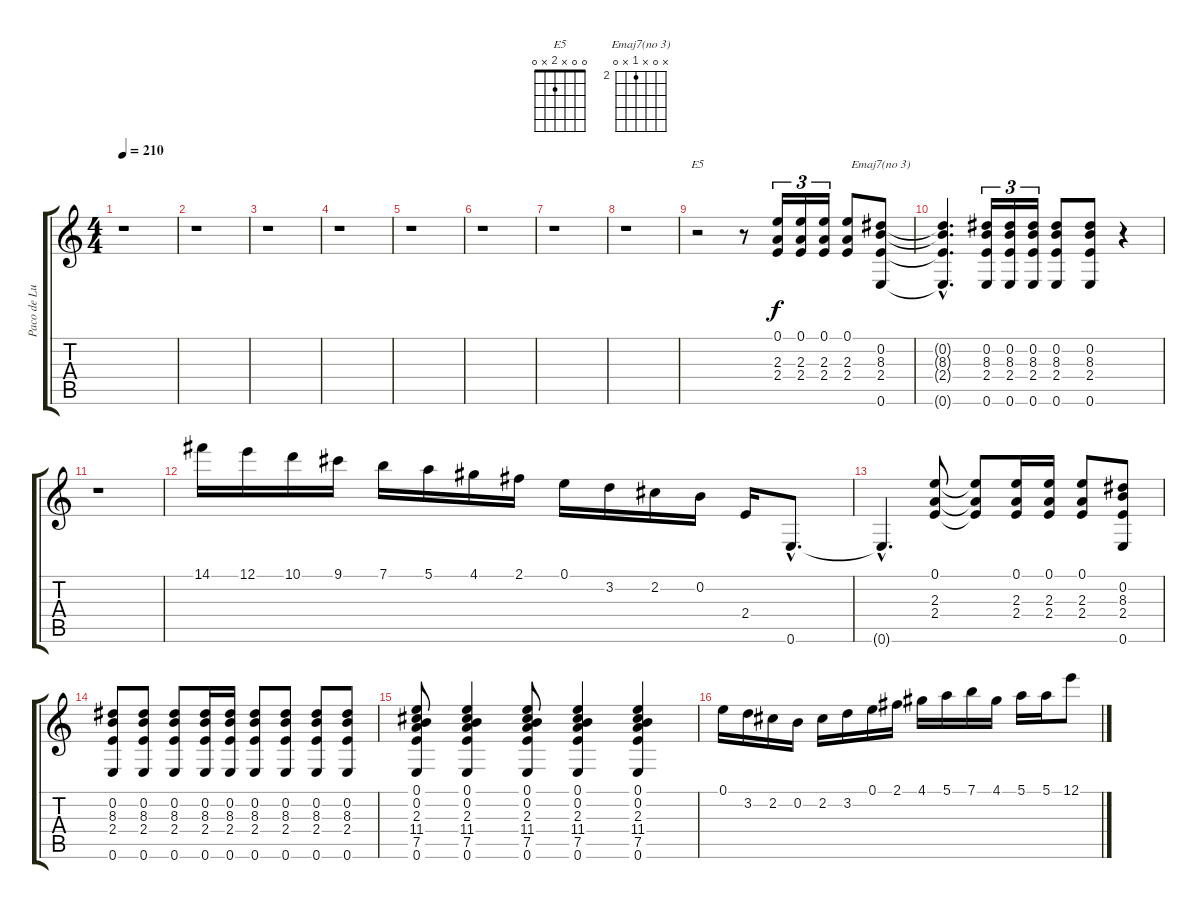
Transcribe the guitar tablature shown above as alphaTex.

\track ("Paco de Lucia" "Paco de Lu") {instrument acousticguitarnylon}
\staff {score tabs}
\tuning (E4 B3 G3 D3 A2 E2) {hide}
\chord ("E5" 0 0 x 2 x 0)
\chord ("Emaj7(no 3)" x 0 x 2 x 0) {firstfret 2}
\ts (4 4)
\tempo 210
\clef g2
\ks c
r.1{dy f instrument acousticguitarnylon} |
r.1 |
r.1 |
r.1 |
r.1 |
r.1 |
r.1 |
r.1 |
r.2{ch "E5"} r.8 (0.1 2.3 2.4).16{tu (3 2)} (0.1 2.3 2.4).16{tu (3 2)} (0.1 2.3 2.4).16{tu (3 2)} (0.1 2.3 2.4).8 (0.2 8.3 2.4 0.6).8{ch "Emaj7(no 3)"} |
(0.2{hac t} 8.3{hac t} 2.4{hac t} 0.6{hac t}).4{d} (0.2 8.3 2.4 0.6).16{tu (3 2)} (0.2 8.3 2.4 0.6).16{tu (3 2)} (0.2 8.3 2.4 0.6).16{tu (3 2)} (0.2 8.3 2.4 0.6).8 (0.2 8.3 2.4 0.6).8 r.4 |
r.1 |
14.1.16 12.1.16 10.1.16 9.1.16 7.1.16 5.1.16 4.1.16 2.1.16 0.1.16 3.2.16 2.2.16 0.2.16 2.4.16 0.6{hac}.8{d} |
0.6{hac t}.4{d} (0.1 2.3 2.4).8 (0.1{t} 2.3{t} 2.4{t}).8 (0.1 2.3 2.4).16 (0.1 2.3 2.4).16 (0.1 2.3 2.4).8 (0.2 8.3 2.4 0.6).8 |
(0.2 8.3 2.4 0.6).8 (0.2 8.3 2.4 0.6).8 (0.2 8.3 2.4 0.6).8 (0.2 8.3 2.4 0.6).16 (0.2 8.3 2.4 0.6).16 (0.2 8.3 2.4 0.6).8 (0.2 8.3 2.4 0.6).8 (0.2 8.3 2.4 0.6).8 (0.2 8.3 2.4 0.6).8 |
(0.1 0.2 2.3 11.4 7.5 0.6).8 (0.1 0.2 2.3 11.4 7.5 0.6).4 (0.1 0.2 2.3 11.4 7.5 0.6).8 (0.1 0.2 2.3 11.4 7.5 0.6).4 (0.1 0.2 2.3 11.4 7.5 0.6).4 |
0.1.16 3.2.16 2.2.16 0.2.16 2.2.16 3.2.16 0.1.16 2.1.16 4.1.16 5.1.16 7.1.16 4.1.16 5.1.16 5.1.16 12.1.8
